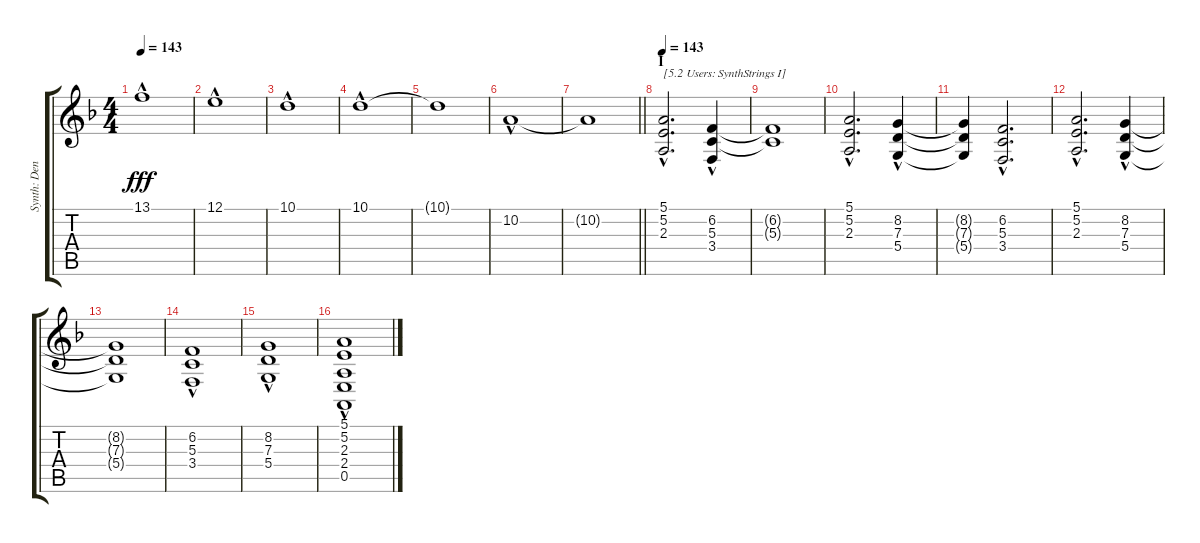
\track ("Synth: Denis" "Synth: Den") {instrument synthstrings1}
\staff {score tabs}
\tuning (E4 B3 G3 D3 A2 E2) {hide}
\ts (4 4)
\tempo 143
\clef g2
\ks f
13.1{hac}.1{dy fff} |
12.1{hac}.1 |
10.1{hac}.1 |
10.1{hac}.1 |
10.1{t}.1 |
10.2{hac}.1 |
\barLineRight lightlight
10.2{t}.1 |
\section ("" "I")
\tempo 143
(5.1{hac} 5.2{hac} 2.3{hac}).2{d txt "[5.2 Users: SynthStrings I]" instrument synthstrings1} (6.2{hac} 5.3{hac} 3.4{hac}).4 |
(6.2{t} 5.3{t}).1 |
(5.1{hac} 5.2{hac} 2.3{hac}).2{d} (8.2{hac} 7.3{hac} 5.4{hac}).4 |
(8.2{t} 7.3{t} 5.4{t}).4 (6.2{hac} 5.3{hac} 3.4{hac}).2{d} |
(5.1{hac} 5.2{hac} 2.3{hac}).2{d} (8.2{hac} 7.3{hac} 5.4{hac}).4 |
(8.2{t} 7.3{t} 5.4{t}).1 |
(6.2{hac} 5.3{hac} 3.4{hac}).1 |
(8.2{hac} 7.3{hac} 5.4{hac}).1 |
(5.1{hac} 5.2{hac} 2.3{hac} 2.4{hac} 0.5{hac}).1
